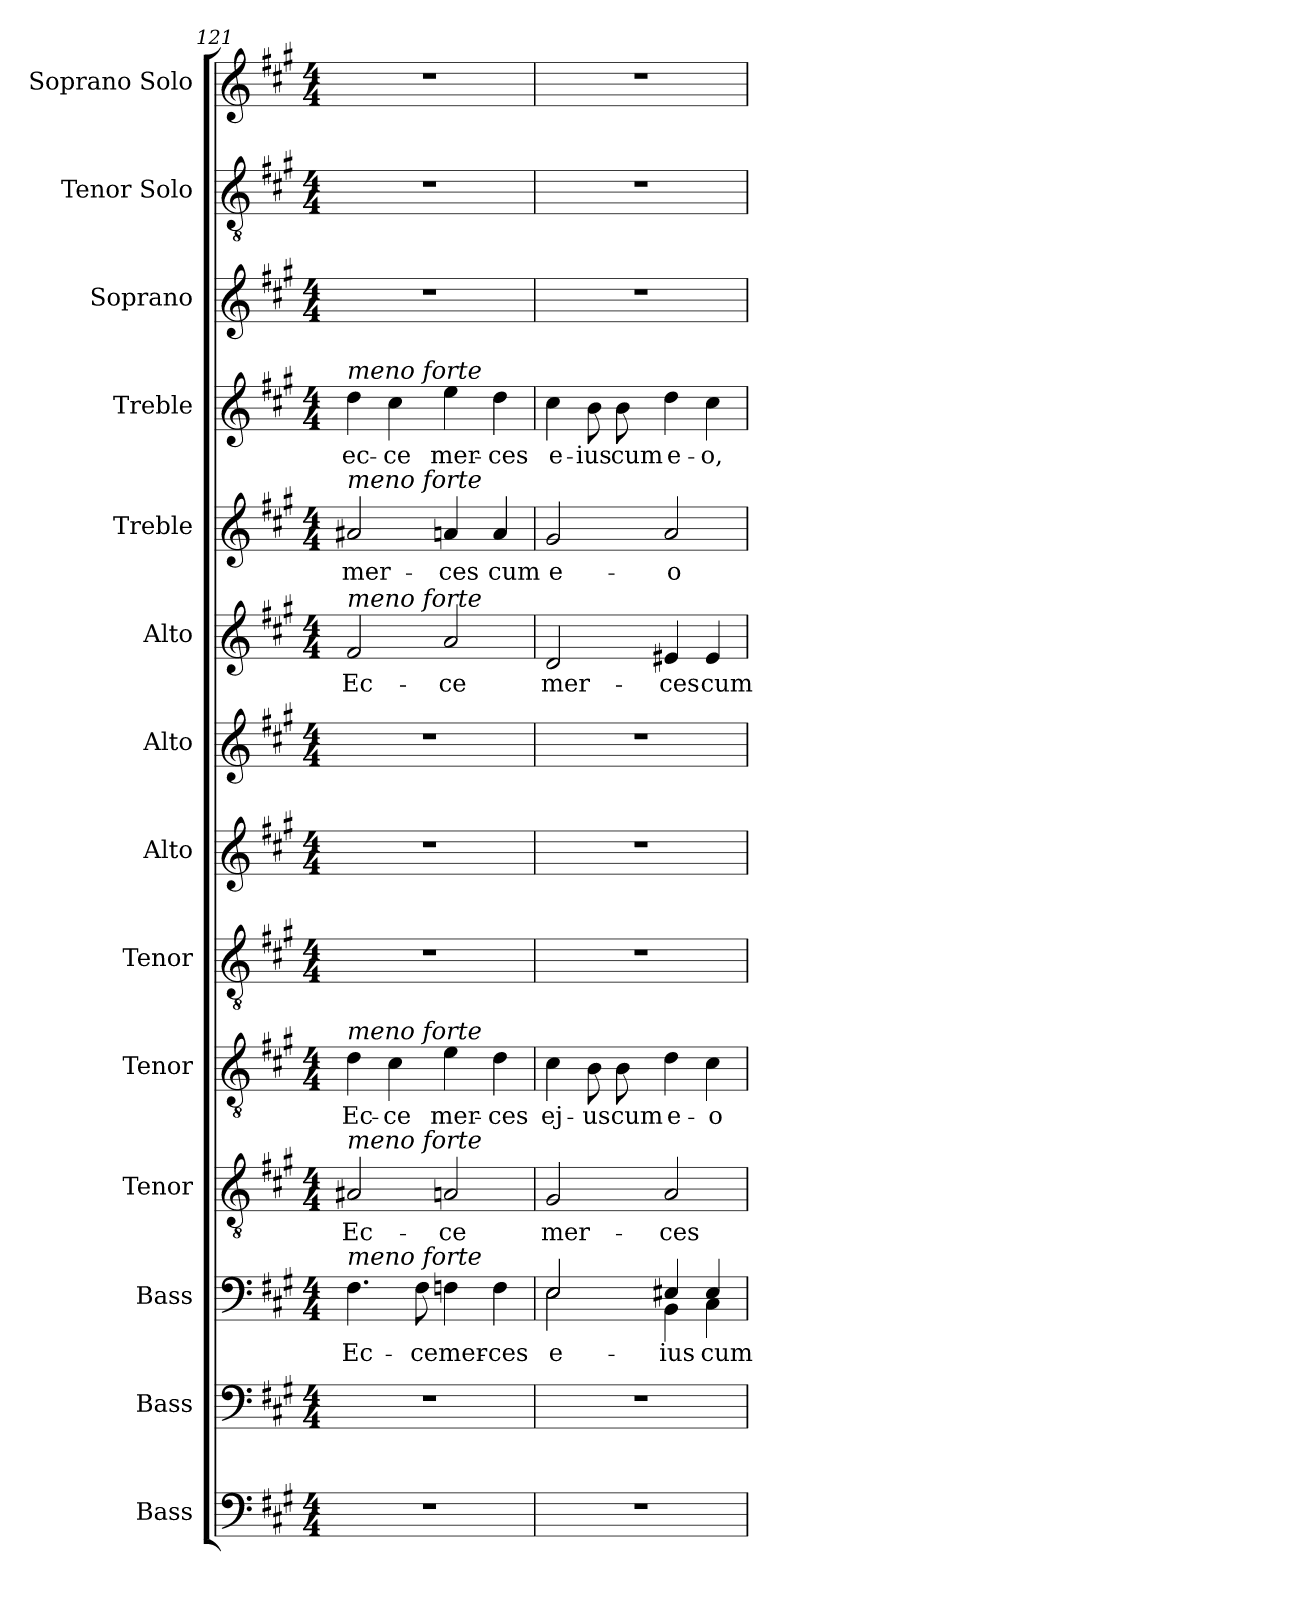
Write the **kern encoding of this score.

**kern	**kern	**kern	**text	**kern	**text	**kern	**text	**kern	**kern	**kern	**kern	**text	**kern	**text	**kern	**text	**kern	**kern	**kern
*part14	*part13	*part12	*part12	*part11	*part11	*part10	*part10	*part9	*part8	*part7	*part6	*part6	*part5	*part5	*part4	*part4	*part3	*part2	*part1
*staff14	*staff13	*staff12	*staff12	*staff11	*staff11	*staff10	*staff10	*staff9	*staff8	*staff7	*staff6	*staff6	*staff5	*staff5	*staff4	*staff4	*staff3	*staff2	*staff1
*I"Bass	*I"Bass	*I"Bass	*	*I"Tenor	*	*I"Tenor	*	*I"Tenor	*I"Alto	*I"Alto	*I"Alto	*	*I"Treble	*	*I"Treble	*	*I"Soprano	*I"Tenor Solo	*I"Soprano Solo
*I'B. 2.	*I'B. 1.	*I'B.	*	*I'T. 2.	*	*I'T. 1.	*	*I'T.	*I'A. 2.	*I'A. 1.	*I'A.	*	*	*	*	*	*I'S.	*I'T.  Solo	*I'S.  Solo
!!LO:LB:g=z
*clefF4	*clefF4	*clefF4	*	*clefGv2	*	*clefGv2	*	*clefGv2	*clefG2	*clefG2	*clefG2	*	*clefG2	*	*clefG2	*	*clefG2	*clefGv2	*clefG2
*	*	*	*	*ITrd7c12	*	*ITrd7c12	*	*ITrd7c12	*	*	*	*	*	*	*	*	*	*ITrd7c12	*
*k[f#c#g#]	*k[f#c#g#]	*k[f#c#g#]	*	*k[f#c#g#]	*	*k[f#c#g#]	*	*k[f#c#g#]	*k[f#c#g#]	*k[f#c#g#]	*k[f#c#g#]	*	*k[f#c#g#]	*	*k[f#c#g#]	*	*k[f#c#g#]	*k[f#c#g#]	*k[f#c#g#]
*f#:	*f#:	*f#:	*	*f#:	*	*f#:	*	*f#:	*f#:	*f#:	*f#:	*	*f#:	*	*f#:	*	*f#:	*f#:	*f#:
*M4/4	*M4/4	*M4/4	*	*M4/4	*	*M4/4	*	*M4/4	*M4/4	*M4/4	*M4/4	*	*M4/4	*	*M4/4	*	*M4/4	*M4/4	*M4/4
=121	=121	=121	=121	=121	=121	=121	=121	=121	=121	=121	=121	=121	=121	=121	=121	=121	=121	=121	=121
!	!	!	!LO:LY:b:color=#000000	!	!	!	!	!	!	!	!	!	!	!	!	!	!	!	!
!	!	!	!	!	!LO:LY:b:color=#000000	!	!	!	!	!	!	!	!	!	!	!	!	!	!
!	!	!	!	!	!	!	!LO:LY:b:color=#000000	!	!	!	!	!	!	!	!	!	!	!	!
!	!	!	!	!	!	!	!	!	!	!	!	!LO:LY:b:color=#000000	!	!	!	!	!	!	!
!	!	!	!	!	!	!	!	!	!	!	!	!	!	!LO:LY:b:color=#000000	!	!	!	!	!
!	!	!	!	!	!	!	!	!	!	!	!	!	!	!	!LO:TX:a:i:t=meno forte	!	!	!	!
!	!	!	!	!	!	!	!	!	!	!	!	!	!LO:TX:a:i:t=meno forte	!	!	!	!	!	!
!	!	!	!	!	!	!	!	!	!	!	!LO:TX:a:i:t=meno forte	!	!	!	!	!	!	!	!
!	!	!	!	!	!	!LO:TX:a:i:t=meno forte	!	!	!	!	!	!	!	!	!	!	!	!	!
!	!	!	!	!LO:TX:a:i:t=meno forte	!	!	!	!	!	!	!	!	!	!	!	!	!	!	!
!	!	!LO:TX:a:i:t=meno forte	!	!	!	!	!	!	!	!	!	!	!	!	!	!	!	!	!
!	!	!	!	!	!	!	!	!	!	!	!	!	!	!	!	!LO:LY:b:color=#000000	!	!	!
1r	1r	4.F#i\	Ec-	2AA#Xi/	Ec-	4Di\	Ec-	1r	1r	1r	2f#i/	Ec-	2a#Xi/	mer-	4ddi\	ec-	1r	1r	1r
!	!	!	!	!	!	!	!LO:LY:b:color=#000000	!	!	!	!	!	!	!	!	!	!	!	!
!	!	!	!	!	!	!	!	!	!	!	!	!	!	!	!	!LO:LY:b:color=#000000	!	!	!
.	.	.	.	.	.	4C#i\	-ce	.	.	.	.	.	.	.	4cc#i\	-ce	.	.	.
!	!	!	!LO:LY:b:color=#000000	!	!	!	!	!	!	!	!	!	!	!	!	!	!	!	!
.	.	8F#i\	-ce	.	.	.	.	.	.	.	.	.	.	.	.	.	.	.	.
!	!	!	!LO:LY:b:color=#000000	!	!	!	!	!	!	!	!	!	!	!	!	!	!	!	!
!	!	!	!	!	!LO:LY:b:color=#000000	!	!	!	!	!	!	!	!	!	!	!	!	!	!
!	!	!	!	!	!	!	!LO:LY:b:color=#000000	!	!	!	!	!	!	!	!	!	!	!	!
!	!	!	!	!	!	!	!	!	!	!	!	!LO:LY:b:color=#000000	!	!	!	!	!	!	!
!	!	!	!	!	!	!	!	!	!	!	!	!	!	!LO:LY:b:color=#000000	!	!	!	!	!
!	!	!	!	!	!	!	!	!	!	!	!	!	!	!	!	!LO:LY:b:color=#000000	!	!	!
.	.	4Fni\	mer-	2AAni/	-ce	4Ei\	mer-	.	.	.	2ai/	-ce	4ani/	-ces	4eei\	mer-	.	.	.
!	!	!	!LO:LY:b:color=#000000	!	!	!	!	!	!	!	!	!	!	!	!	!	!	!	!
!	!	!	!	!	!	!	!LO:LY:b:color=#000000	!	!	!	!	!	!	!	!	!	!	!	!
!	!	!	!	!	!	!	!	!	!	!	!	!	!	!LO:LY:b:color=#000000	!	!	!	!	!
!	!	!	!	!	!	!	!	!	!	!	!	!	!	!	!	!LO:LY:b:color=#000000	!	!	!
.	.	4Fi\	-ces	.	.	4Di\	-ces	.	.	.	.	.	4ai/	cum	4ddi\	-ces	.	.	.
=122	=122	=122	=122	=122	=122	=122	=122	=122	=122	=122	=122	=122	=122	=122	=122	=122	=122	=122	=122
!	!	!	!LO:LY:b:color=#000000	!	!	!	!	!	!	!	!	!	!	!	!	!	!	!	!
*	*	*^	*	*	*	*	*	*	*	*	*	*	*	*	*	*	*	*	*
!	!	!	!	!	!	!LO:LY:b:color=#000000	!	!	!	!	!	!	!	!	!	!	!	!	!	!
!	!	!	!	!	!	!	!	!LO:LY:b:color=#000000	!	!	!	!	!	!	!	!	!	!	!	!
!	!	!	!	!	!	!	!	!	!	!	!	!	!LO:LY:b:color=#000000	!	!	!	!	!	!	!
!	!	!	!	!	!	!	!	!	!	!	!	!	!	!	!LO:LY:b:color=#000000	!	!	!	!	!
!	!	!	!	!	!	!	!	!	!	!	!	!	!	!	!	!	!LO:LY:b:color=#000000	!	!	!
1r	1r	2Ei/	2Ei\	e-	2GG#i/	mer-	4C#i\	ej-	1r	1r	1r	2di/	mer-	2g#i/	e-	4cc#i\	e-	1r	1r	1r
!	!	!	!	!	!	!	!	!LO:LY:b:color=#000000	!	!	!	!	!	!	!	!	!	!	!	!
!	!	!	!	!	!	!	!	!	!	!	!	!	!	!	!	!	!LO:LY:b:color=#000000	!	!	!
.	.	.	.	.	.	.	8BBi\	-us	.	.	.	.	.	.	.	8bi\	-ius	.	.	.
!	!	!	!	!	!	!	!	!LO:LY:b:color=#000000	!	!	!	!	!	!	!	!	!	!	!	!
!	!	!	!	!	!	!	!	!	!	!	!	!	!	!	!	!	!LO:LY:b:color=#000000	!	!	!
.	.	.	.	.	.	.	8BBi\	cum	.	.	.	.	.	.	.	8bi\	cum	.	.	.
!	!	!	!	!LO:LY:b:color=#000000	!	!	!	!	!	!	!	!	!	!	!	!	!	!	!	!
!	!	!	!	!	!	!LO:LY:b:color=#000000	!	!	!	!	!	!	!	!	!	!	!	!	!	!
!	!	!	!	!	!	!	!	!LO:LY:b:color=#000000	!	!	!	!	!	!	!	!	!	!	!	!
!	!	!	!	!	!	!	!	!	!	!	!	!	!LO:LY:b:color=#000000	!	!	!	!	!	!	!
!	!	!	!	!	!	!	!	!	!	!	!	!	!	!	!LO:LY:b:color=#000000	!	!	!	!	!
!	!	!	!	!	!	!	!	!	!	!	!	!	!	!	!	!	!LO:LY:b:color=#000000	!	!	!
.	.	4E#Xi/	4BBi\	-ius	2AAi/	-ces	4Di\	e-	.	.	.	4e#Xi/	-ces	2ai/	-o	4ddi\	e-	.	.	.
!	!	!	!	!LO:LY:b:color=#000000	!	!	!	!	!	!	!	!	!	!	!	!	!	!	!	!
!	!	!	!	!	!	!	!	!LO:LY:b:color=#000000	!	!	!	!	!	!	!	!	!	!	!	!
!	!	!	!	!	!	!	!	!	!	!	!	!	!LO:LY:b:color=#000000	!	!	!	!	!	!	!
!	!	!	!	!	!	!	!	!	!	!	!	!	!	!	!	!	!LO:LY:b:color=#000000	!	!	!
.	.	4E#i/	4C#i\	cum	.	.	4C#i\	-o	.	.	.	4e#i/	cum	.	.	4cc#i\	-o,	.	.	.
*	*	*v	*v	*	*	*	*	*	*	*	*	*	*	*	*	*	*	*	*	*
=	=	=	=	=	=	=	=	=	=	=	=	=	=	=	=	=	=	=	=
*-	*-	*-	*-	*-	*-	*-	*-	*-	*-	*-	*-	*-	*-	*-	*-	*-	*-	*-	*-
